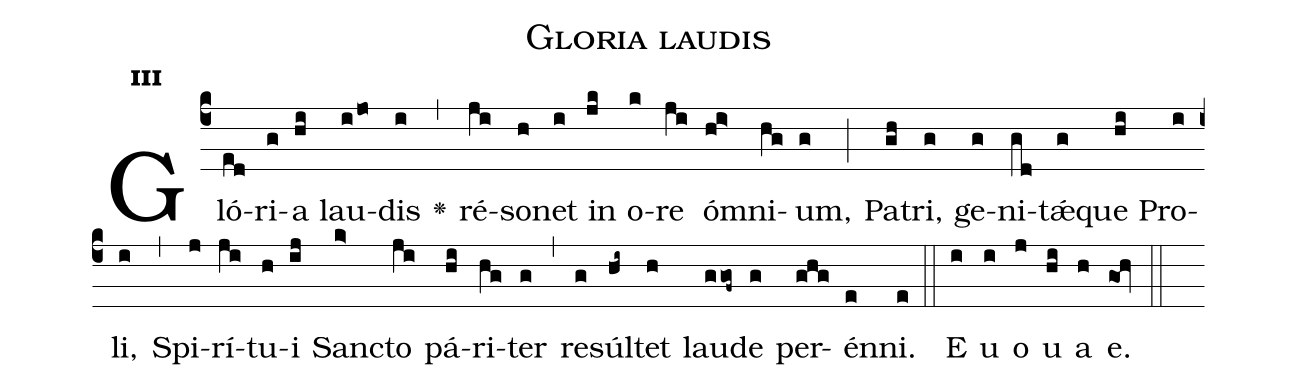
name:Gloria laudis;
office-part:Antiphona;
mode:3;
%%
initial-style: 1;
name: Gloria laudis;
book: Antiphonae & Responsoria/Tomus IV, p. 172;
occasion: Sanctissimae Trinitatis;
office-part: Laudes Ant 1;
user-notes: ;
commentary: ;
annotation: 3a2;
centering-scheme: english;
fontsize: 12;
font: OFLSortsMillGoudy;
height: 11;
width: 4.5;
%%
(c4)Gló(ed)ri(g)a(hi) lau(ijo)dis(i) <v>\greheightstar</v>(,) ré(ji)so(h)net(i) in(jk) o(k)re(ji) óm(hi>)ni(hg)um,(g) (;) Pa(gh)tri,(g) ge(g)ni(gd)tǽ(g)que(hi) Pro(i)li,(i) (,) Spi(j)rí(ji)tu(h)i(ij) San(k>)cto(ji) pá(hi)ri(hg)ter(g) (,) re(g)súl(hi~)tet(h) lau(ggof~)de(g) per(ghg)én(e)ni.(e) (::)
E(i) u(i) o(j) u(hi) a(h) e.(goh::)
